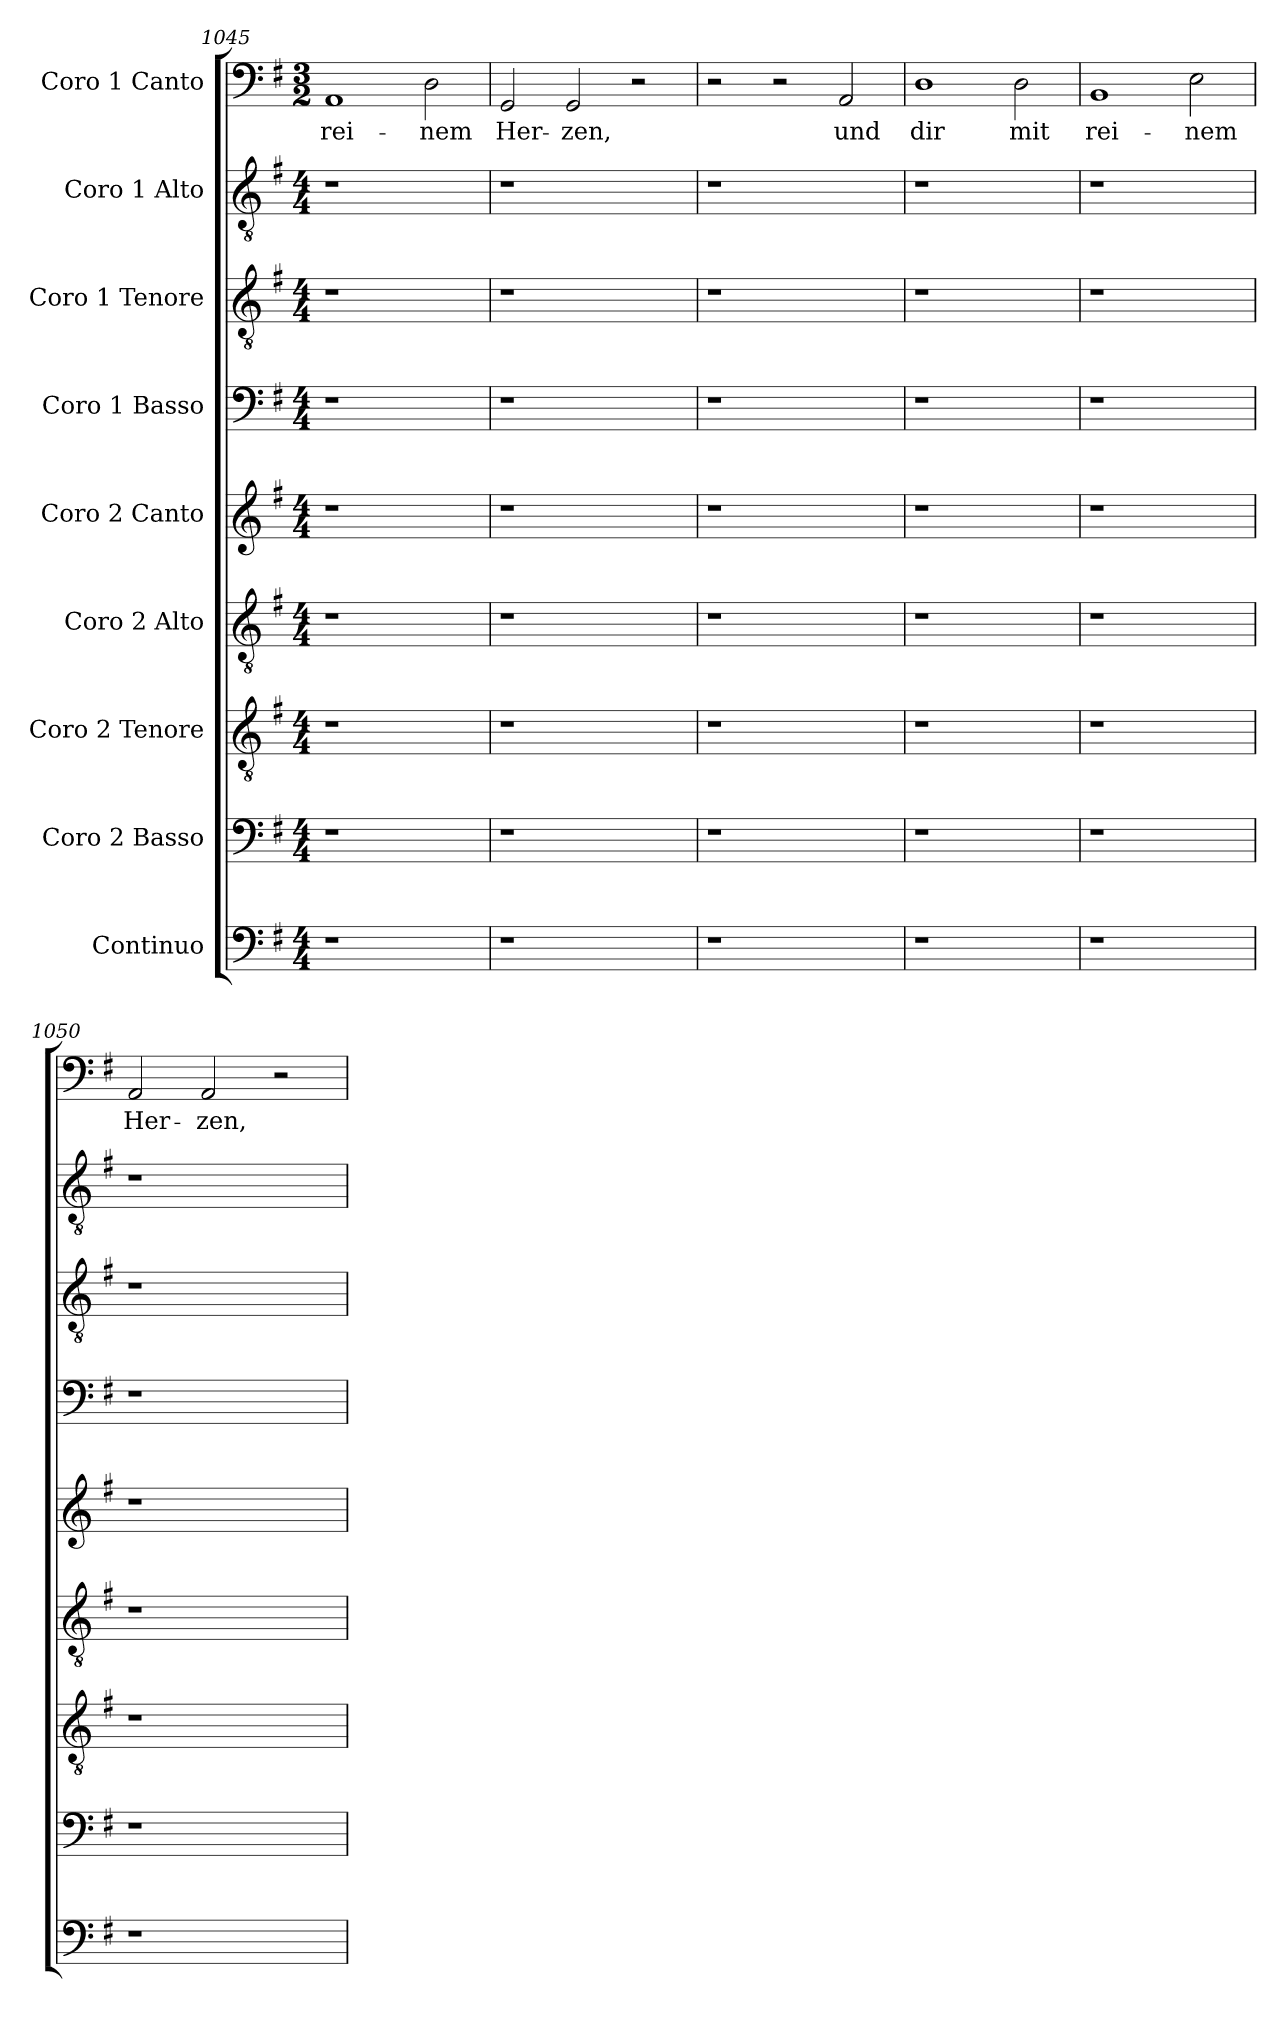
**kern	**kern	**kern	**kern	**kern	**kern	**kern	**kern	**kern	**text
*part9	*part8	*part7	*part6	*part5	*part4	*part3	*part2	*part1	*part1
*staff9	*staff8	*staff7	*staff6	*staff5	*staff4	*staff3	*staff2	*staff1	*staff1
*I"Continuo	*I"Coro 2  Basso	*I"Coro 2  Tenore	*I"Coro 2  Alto	*I"Coro 2  Canto	*I"Coro 1  Basso	*I"Coro 1  Tenore	*I"Coro 1  Alto	*I"Coro 1  Canto	*
*clefF4	*clefF4	*clefGv2	*clefGv2	*clefG2	*clefF4	*clefGv2	*clefGv2	*clefF4	*
*k[f#]	*k[f#]	*k[f#]	*k[f#]	*k[f#]	*k[f#]	*k[f#]	*k[f#]	*k[f#]	*
*G:	*G:	*G:	*G:	*G:	*G:	*G:	*G:	*G:	*
*M4/4	*M4/4	*M4/4	*M4/4	*M4/4	*M4/4	*M4/4	*M4/4	*M3/2	*
=1045	=1045	=1045	=1045	=1045	=1045	=1045	=1045	=1045	=1045
!	!	!	!	!	!	!	!	!	!LO:LY:b:cj
1r	1r	1r	1r	1r	1r	1r	1r	1AA	rei-
!	!	!	!	!	!	!	!	!	!LO:LY:b:cj
2ryy	2ryy	2ryy	2ryy	2ryy	2ryy	2ryy	2ryy	2D\	-nem
!!LO:LB:g=z
=1046	=1046	=1046	=1046	=1046	=1046	=1046	=1046	=1046	=1046
!	!	!	!	!	!	!	!	!	!LO:LY:b:cj
1r	1r	1r	1r	1r	1r	1r	1r	2GG/	Her-
!	!	!	!	!	!	!	!	!	!LO:LY:b:cj
.	.	.	.	.	.	.	.	2GG/	-zen,
2ryy	2ryy	2ryy	2ryy	2ryy	2ryy	2ryy	2ryy	2r	.
=1047	=1047	=1047	=1047	=1047	=1047	=1047	=1047	=1047	=1047
1r	1r	1r	1r	1r	1r	1r	1r	2r	.
.	.	.	.	.	.	.	.	2r	.
!	!	!	!	!	!	!	!	!	!LO:LY:b:cj
2ryy	2ryy	2ryy	2ryy	2ryy	2ryy	2ryy	2ryy	2AA/	und
=1048	=1048	=1048	=1048	=1048	=1048	=1048	=1048	=1048	=1048
!	!	!	!	!	!	!	!	!	!LO:LY:b:cj
1r	1r	1r	1r	1r	1r	1r	1r	1D	dir
!	!	!	!	!	!	!	!	!	!LO:LY:b:cj
2ryy	2ryy	2ryy	2ryy	2ryy	2ryy	2ryy	2ryy	2D\	mit
=1049	=1049	=1049	=1049	=1049	=1049	=1049	=1049	=1049	=1049
!	!	!	!	!	!	!	!	!	!LO:LY:b:cj
1r	1r	1r	1r	1r	1r	1r	1r	1BB	rei-
!	!	!	!	!	!	!	!	!	!LO:LY:b:cj
2ryy	2ryy	2ryy	2ryy	2ryy	2ryy	2ryy	2ryy	2E\	-nem
=1050	=1050	=1050	=1050	=1050	=1050	=1050	=1050	=1050	=1050
!	!	!	!	!	!	!	!	!	!LO:LY:b:cj
1r	1r	1r	1r	1r	1r	1r	1r	2AA/	Her-
!	!	!	!	!	!	!	!	!	!LO:LY:b:cj
.	.	.	.	.	.	.	.	2AA/	-zen,
2ryy	2ryy	2ryy	2ryy	2ryy	2ryy	2ryy	2ryy	2r	.
=	=	=	=	=	=	=	=	=	=
*-	*-	*-	*-	*-	*-	*-	*-	*-	*-
